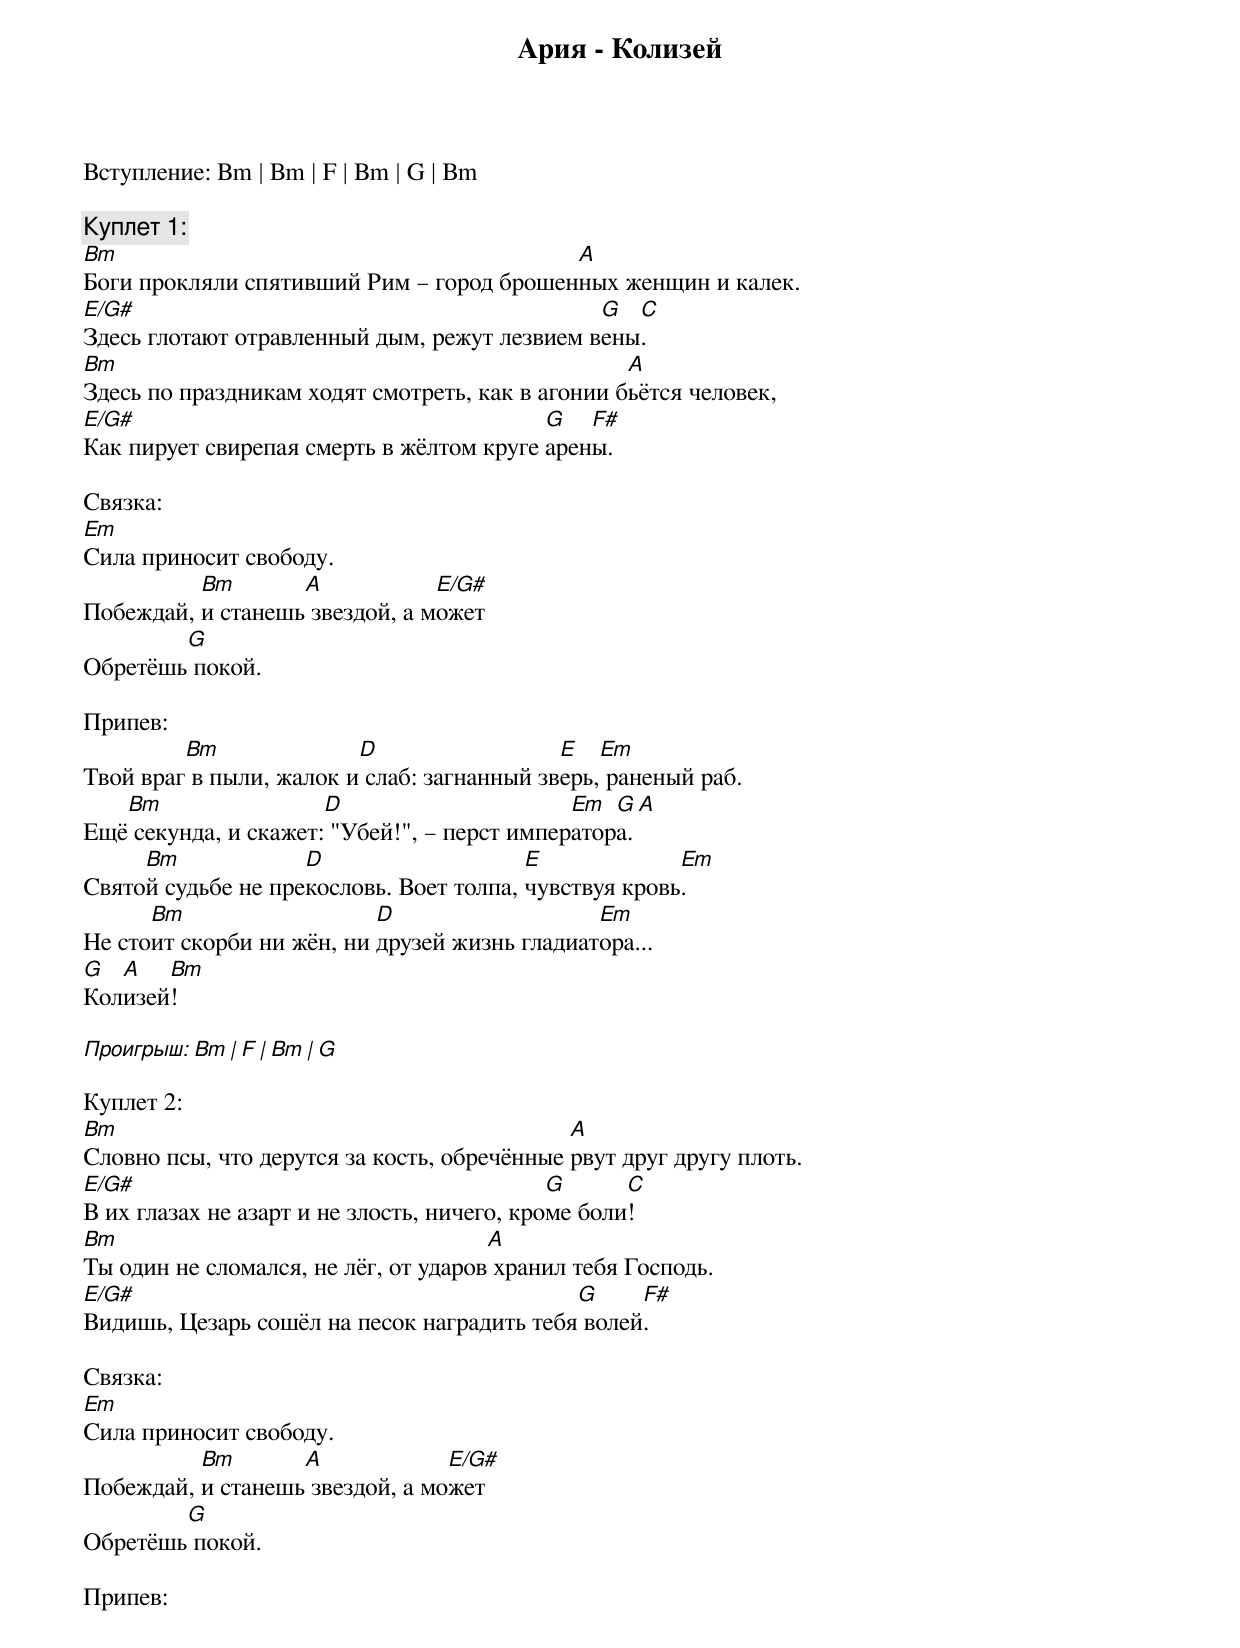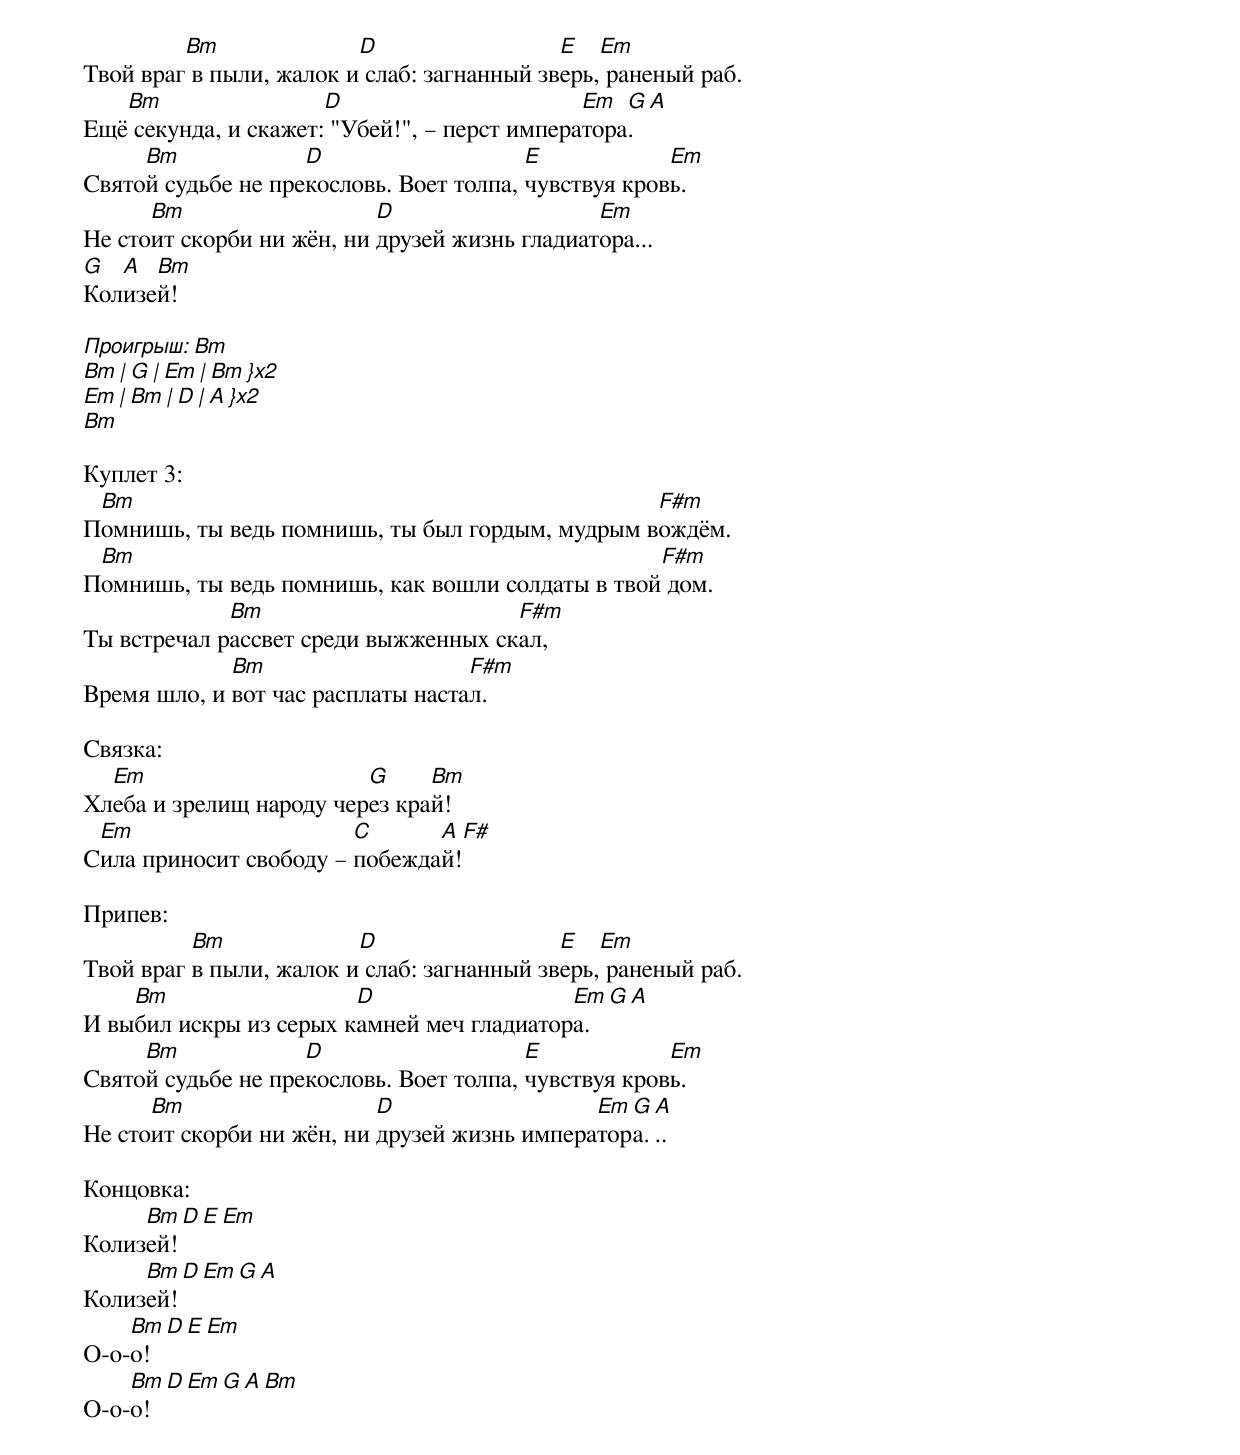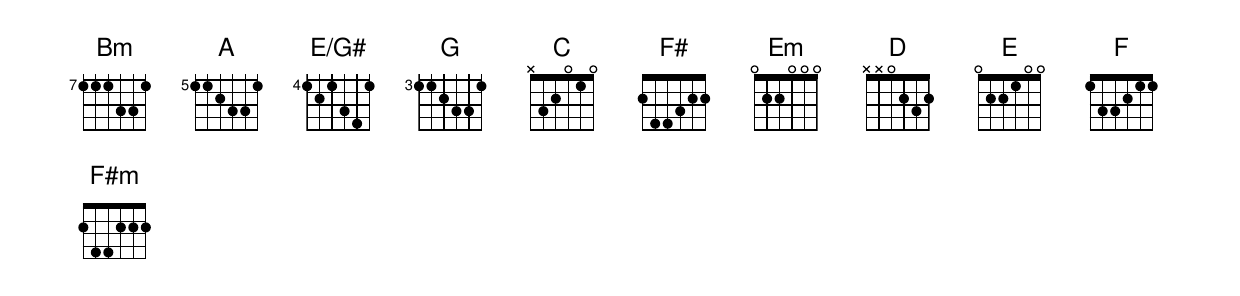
Ария - Колизей

Bm 777997
A 556775
E/G# 454674
G 334553

Вступление: Bm | Bm | F | Bm | G | Bm

Куплет 1:
Bm                                        A
Боги прокляли спятивший Рим – город брошенных женщин и калек.
E/G#                                          G  C
Здесь глотают отравленный дым, режут лезвием вены.
Bm                                                A
Здесь по праздникам ходят смотреть, как в агонии бьётся человек,
E/G#                                      G   F#
Как пирует свирепая смерть в жёлтом круге арены.

Связка:
Em
Сила приносит свободу.
          Bm       A            E/G#
Побеждай, и станешь звездой, а может
        G
Обретёшь покой.

Припев:
         Bm              D                  E   Em
Твой враг в пыли, жалок и слаб: загнанный зверь, раненый раб.
   Bm                 D                      Em  G  A
Ещё секунда, и скажет: "Убей!", – перст императора.
     Bm             D                    E             Em
Святой судьбе не прекословь. Воет толпа, чувствуя кровь.
      Bm                   D                   Em
Не стоит скорби ни жён, ни друзей жизнь гладиатора...
G  A   Bm
Колизей!

Проигрыш: Bm | F | Bm | G

Куплет 2:
Bm                                           A
Словно псы, что дерутся за кость, обречённые рвут друг другу плоть.
E/G#                                         G      C
В их глазах не азарт и не злость, ничего, кроме боли!
Bm                                    A
Ты один не сломался, не лёг, от ударов хранил тебя Господь.
E/G#                                        G     F#
Видишь, Цезарь сошёл на песок наградить тебя волей.

Связка:
Em
Сила приносит свободу.
          Bm       A             E/G#
Побеждай, и станешь звездой, а может
        G
Обретёшь покой.

Припев:
         Bm              D                  E   Em
Твой враг в пыли, жалок и слаб: загнанный зверь, раненый раб.
   Bm                 D                       Em  G  A
Ещё секунда, и скажет: "Убей!", – перст императора.
     Bm             D                    E            Em
Святой судьбе не прекословь. Воет толпа, чувствуя кровь.
      Bm                   D                   Em
Не стоит скорби ни жён, ни друзей жизнь гладиатора...
G  A  Bm
Колизей!

Проигрыш: Bm
          Bm | G | Em | Bm }x2
          Em | Bm | D | A }x2
          Bm

Куплет 3:
 Bm                                              F#m
Помнишь, ты ведь помнишь, ты был гордым, мудрым вождём.
 Bm                                               F#m
Помнишь, ты ведь помнишь, как вошли солдаты в твой дом.
             Bm                       F#m
Ты встречал рассвет среди выжженных скал,
             Bm                    F#m
Время шло, и вот час расплаты настал.

Связка:
  Em                     G     Bm
Хлеба и зрелищ народу через край!
 Em                     C      A  F#
Сила приносит свободу – побеждай!

Припев:
          Bm             D                  E   Em
Твой враг в пыли, жалок и слаб: загнанный зверь, раненый раб.
    Bm                  D                  Em G A
И выбил искры из серых камней меч гладиатора.
     Bm             D                    E            Em
Святой судьбе не прекословь. Воет толпа, чувствуя кровь.
      Bm                   D                  Em G A
Не стоит скорби ни жён, ни друзей жизнь императора...

Концовка:
     Bm D E Em
Колизей!
     Bm D Em G A
Колизей!
    Bm D E Em
О-о-о!
    Bm D Em G A Bm
О-о-о!
